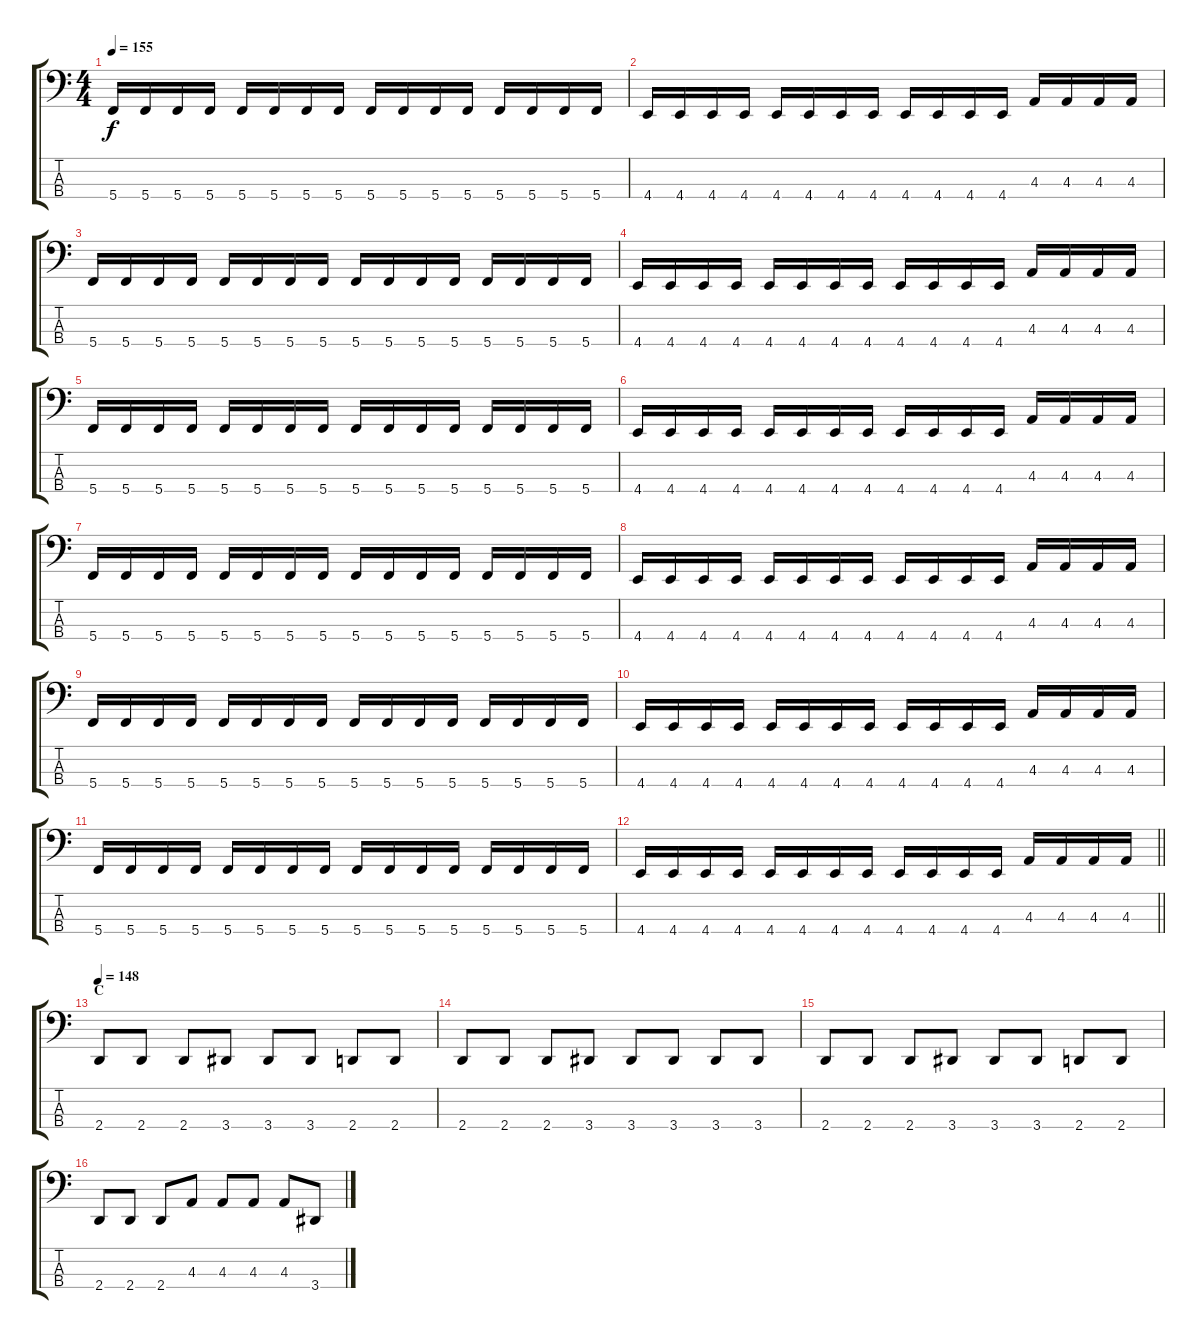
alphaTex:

\track "" {instrument electricbassfinger}
\staff {score tabs}
\tuning (Eb2 Bb1 F1 C1) {hide}
\ts (4 4)
\tempo 155
\clef f4
\ks c
5.4.16{dy f} 5.4.16 5.4.16 5.4.16 5.4.16 5.4.16 5.4.16 5.4.16 5.4.16 5.4.16 5.4.16 5.4.16 5.4.16 5.4.16 5.4.16 5.4.16 |
4.4.16 4.4.16 4.4.16 4.4.16 4.4.16 4.4.16 4.4.16 4.4.16 4.4.16 4.4.16 4.4.16 4.4.16 4.3.16 4.3.16 4.3.16 4.3.16 |
5.4.16 5.4.16 5.4.16 5.4.16 5.4.16 5.4.16 5.4.16 5.4.16 5.4.16 5.4.16 5.4.16 5.4.16 5.4.16 5.4.16 5.4.16 5.4.16 |
4.4.16 4.4.16 4.4.16 4.4.16 4.4.16 4.4.16 4.4.16 4.4.16 4.4.16 4.4.16 4.4.16 4.4.16 4.3.16 4.3.16 4.3.16 4.3.16 |
5.4.16 5.4.16 5.4.16 5.4.16 5.4.16 5.4.16 5.4.16 5.4.16 5.4.16 5.4.16 5.4.16 5.4.16 5.4.16 5.4.16 5.4.16 5.4.16 |
4.4.16 4.4.16 4.4.16 4.4.16 4.4.16 4.4.16 4.4.16 4.4.16 4.4.16 4.4.16 4.4.16 4.4.16 4.3.16 4.3.16 4.3.16 4.3.16 |
5.4.16 5.4.16 5.4.16 5.4.16 5.4.16 5.4.16 5.4.16 5.4.16 5.4.16 5.4.16 5.4.16 5.4.16 5.4.16 5.4.16 5.4.16 5.4.16 |
4.4.16 4.4.16 4.4.16 4.4.16 4.4.16 4.4.16 4.4.16 4.4.16 4.4.16 4.4.16 4.4.16 4.4.16 4.3.16 4.3.16 4.3.16 4.3.16 |
5.4.16 5.4.16 5.4.16 5.4.16 5.4.16 5.4.16 5.4.16 5.4.16 5.4.16 5.4.16 5.4.16 5.4.16 5.4.16 5.4.16 5.4.16 5.4.16 |
4.4.16 4.4.16 4.4.16 4.4.16 4.4.16 4.4.16 4.4.16 4.4.16 4.4.16 4.4.16 4.4.16 4.4.16 4.3.16 4.3.16 4.3.16 4.3.16 |
5.4.16 5.4.16 5.4.16 5.4.16 5.4.16 5.4.16 5.4.16 5.4.16 5.4.16 5.4.16 5.4.16 5.4.16 5.4.16 5.4.16 5.4.16 5.4.16 |
\barLineRight lightlight
4.4.16 4.4.16 4.4.16 4.4.16 4.4.16 4.4.16 4.4.16 4.4.16 4.4.16 4.4.16 4.4.16 4.4.16 4.3.16 4.3.16 4.3.16 4.3.16 |
\section ("" "C")
\tempo 148
2.4.8 2.4.8 2.4.8 3.4.8 3.4.8 3.4.8 2.4.8 2.4.8 |
2.4.8 2.4.8 2.4.8 3.4.8 3.4.8 3.4.8 3.4.8 3.4.8 |
2.4.8 2.4.8 2.4.8 3.4.8 3.4.8 3.4.8 2.4.8 2.4.8 |
2.4.8 2.4.8 2.4.8 4.3.8 4.3.8 4.3.8 4.3.8 3.4.8
